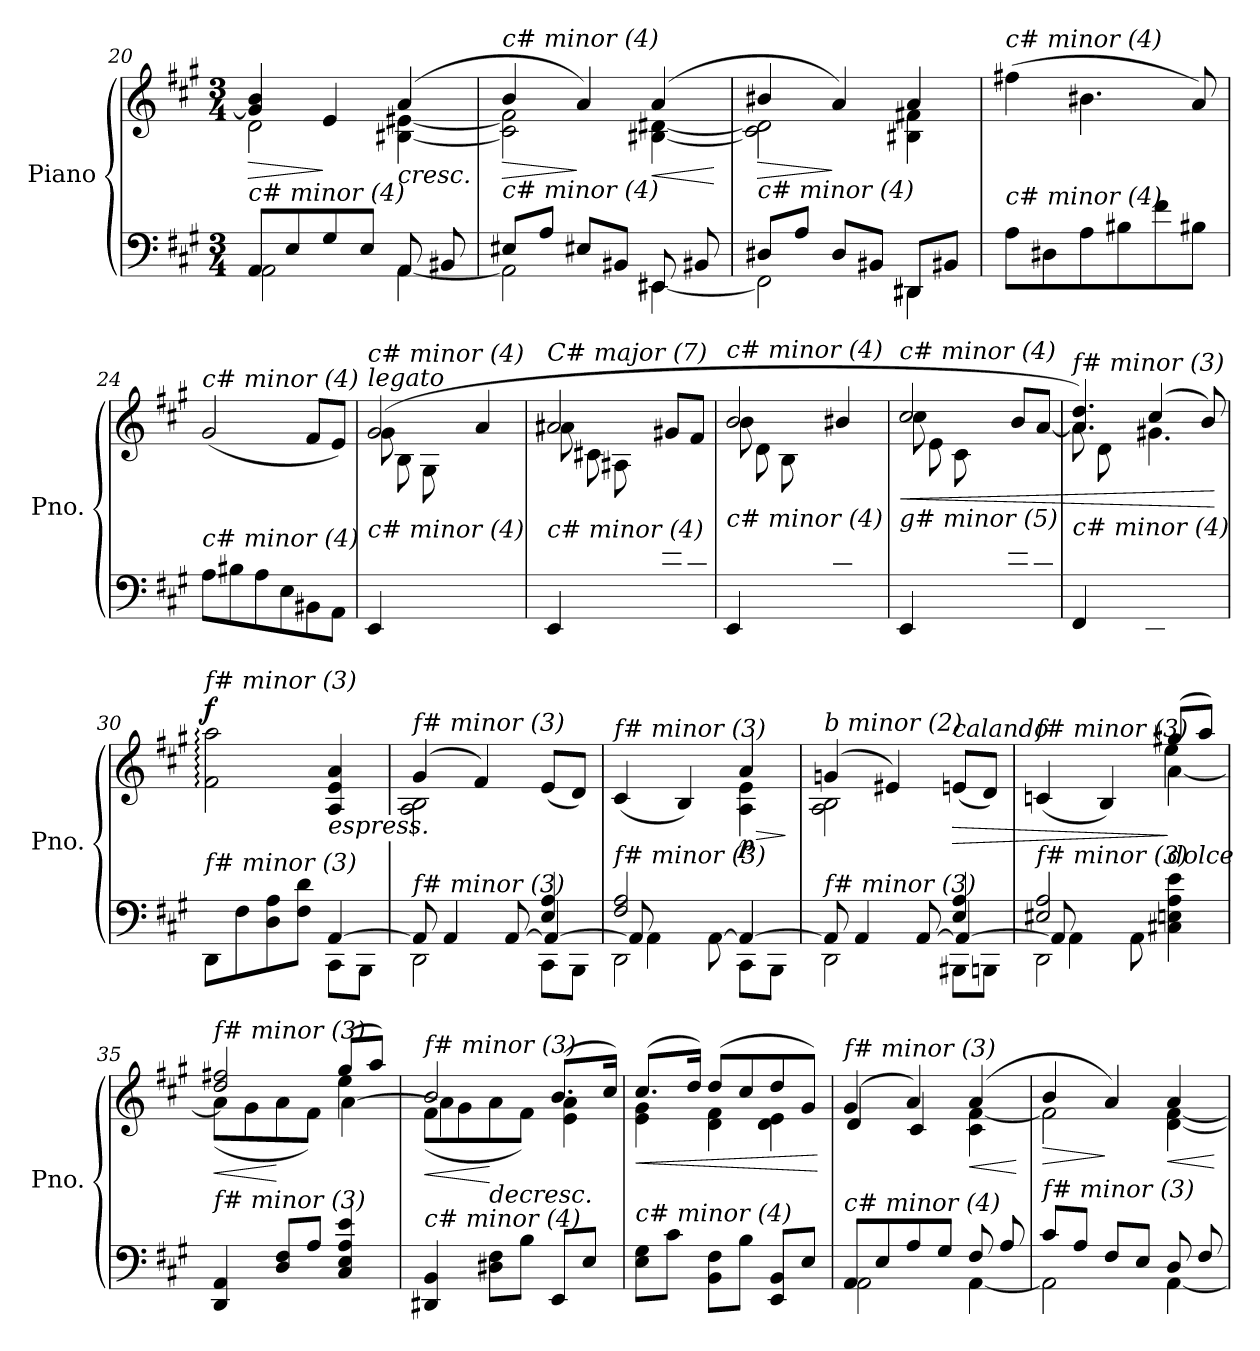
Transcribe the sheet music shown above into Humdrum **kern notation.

**kern	**kern	**dynam
*part1	*part1	*part1
*staff2	*staff1	*staff1/2
*I"Piano	*	*
*I'Pno.	*	*
!!LO:LB:g=z
*clefF4	*clefG2	*
*k[f#c#g#]	*k[f#c#g#]	*
*M3/4	*M3/4	*
=20	=20	=20
*^	*	*
!	!	!LO:TX:i:t=f# minor (3)	!
!LO:TX:i:t=c# minor (4)	!	!	!
!	!	!	!LO:HP:b
*	*	*^	*
8AA/L	2AA\	4g#/] 4b/	2d\	>
8E/	.	.	.	.
8G#/	.	4e/	.	]
8E/J	.	.	.	.
!	!	!	!	!LO:HP:b
8AA/	[4AA\	(>4a/	[4B#Xi\ [4e#Xi\	<
8BB#Xi/	.	.	.	.
=21	=21	=21	=21	=21
!	!	!LO:TX:i:t=c# minor (4)	!	!
!LO:TX:i:t=c# minor (4)	!	!	!	!
!	!	!	!	!LO:HP:b
8E#Xi/L	2AA\]	4b/	2c\] 2f\]	>
8A/J	.	.	.	.
8E#Xi/L	.	4a/)	.	[ ]
8BB#Xi/J	.	.	.	.
!	!	!	!	!LO:HP:b
8EE#Xi/	[4EE#Xi\	(>4a/	[4B#Xi\ [4d#X\	<
8BB#Xi/	.	.	.	.
*v	*v	*	*	*
*	*v	*v	*
.	.	[
=22	=22	=22
*^	*	*
!	!	!LO:TX:i:t=c# minor (4)	!
!LO:TX:i:t=c# minor (4)	!	!	!
!	!	!	!LO:HP:b
*	*	*^	*
8D#X/L	2FF\]	4b#Xi/	2c\] 2d#\]	>
8A/J	.	.	.	.
8D#/L	.	4a/)	.	]
8BB#Xi/J	.	.	.	.
8DD#X/L	4DD#\	4a/	4B#Xi\ 4f#X\	.
8BB#Xi/J	.	.	.	.
*v	*v	*	*	*
*	*v	*v	*
=23	=23	=23
!	!LO:TX:i:t=c# minor (4)	!
!LO:TX:i:t=c# minor (4)	!	!
8A\L	(>4ff#X\	.
8D#X\	.	.
8A\	4.b#Xi\	.
8B#Xi\	.	.
8f#\	.	.
8B#Xi\J	8a/)	.
=24	=24	=24
!	!LO:TX:i:t=c# minor (4)	!
!LO:TX:i:t=c# minor (4)	!	!
8A\L	(>2g#/	.
8B#Xi\	.	.
8A\	.	.
8E\	.	.
8BB#Xi\	8f#/L	.
8AA\J	8e/J)	.
!!LO:PB:g=z
=25	=25	=25
*^	*^	*
!	!	!LO:TX:a:i:t=legato	!	!
!	!	!LO:TX:i:t=c# minor (4)	!	!
!LO:TX:i:t=c# minor (4)	!	!	!	!
4.ryy	4EE/	(>2g#/	(>8g#\L	.
.	.	.	8B\	.
.	2ryy	.	8G#\	.
8E/	.	.	4.ryy	.
8B#Xi/	.	4a/	.	.
8A/J)	.	.	.	.
=26	=26	=26	=26	=26
!	!	!LO:TX:i:t=C# major (7)	!	!
!LO:TX:i:t=c# minor (4)	!	!	!	!
4.ryy	4EE/	2a#X/	(>8a#\L	.
.	.	.	8c#X\	.
.	2ryy	.	8A#X\	.
8E/	.	.	4.ryy	.
8e/	.	8g#X/L	.	.
8c#/J)	.	8f#/J	.	.
=27	=27	=27	=27	=27
!	!	!LO:TX:i:t=c# minor (4)	!	!
!LO:TX:i:t=c# minor (4)	!	!	!	!
4.ryy	4EE/	2b/	(>8b\L	.
.	.	.	8d\	.
.	2ryy	.	8B\	.
8E/	.	.	4.ryy	.
8d#X/	.	4b#X/	.	.
8B#X/J)	.	.	.	.
=28	=28	=28	=28	=28
!	!	!LO:TX:i:t=c# minor (4)	!	!
!LO:TX:i:t=g# minor (5)	!	!	!	!
!	!	!	!	!LO:HP:b
4.ryy	4EE/	2cc#/	(>8cc#\L	<
.	.	.	8e\	.
.	2ryy	.	8c#\	.
8E/	.	.	4.ryy	.
8f##Xi/	.	8b/L	.	.
8c#/J)	.	[8a/J	.	.
!!LO:LB:g=z
=29	=29	=29	=29	=29
*	*	*	*^	*
!	!	!LO:TX:i:t=f# minor (3)	!	!	!
!LO:TX:i:t=c# minor (4)	!	!	!	!	!
4FF#/	4ryy	4.a/] 4.dd/)	4.ryy	(<8a\L	.
.	.	.	.	8d\	.
2ryy	8A/	.	.	2ryy	.
.	8EE/	(>4cc#/	4.g#X\	.	.
.	8E/	.	.	.	.
.	8G#X/J)	8b/)	.	.	.
*v	*v	*	*	*	*
*	*v	*v	*v	*
.	.	[
=30	=30	=30
*^	*^	*
*	*^	*	*	*
!	!	!	!LO:TX:i:t=f# minor (3)	!	!
!LO:TX:i:t=f# minor (3)	!	!	!	!	!
!	!	!	!	!	!LO:DY:a
2ryy	8DD\L	2ryy	2f#\: 2aa\:	2ryy	f
.	8F#\	.	.	.	.
.	8D\ 8A\	.	.	.	.
.	8F#\ 8d\J	.	.	.	.
!	!	!	!LO:TX:b:i:t=espress.	!	!
4ryy	8CC#\L	[4AA/	4A/ 4e/ 4a/	4ryy	.
.	8BBB\J	.	.	.	.
=31	=31	=31	=31	=31	=31
!	!	!	!LO:TX:i:t=f# minor (3)	!	!
!LO:TX:i:t=f# minor (3)	!	!	!	!	!
2ryy	2DD\	8AA/]	(>4g#/	2A\ 2B\	.
.	.	4AA/	.	.	.
.	.	.	4f#/)	.	.
.	.	[8AA/	.	.	.
4E/ 4A/	8CC#\L	4AA/_	(>8e/L	4ryy	.
.	8BBB\J	.	8d/J)	.	.
=32	=32	=32	=32	=32	=32
!	!	!	!LO:TX:i:t=f# minor (3)	!	!
!LO:TX:i:t=f# minor (3)	!	!	!	!	!
2F#/ 2A/	2DD\	8AA/]	(>4c#/	2ryy	.
.	.	4AA\	.	.	.
.	.	.	4B/)	.	.
.	.	[8AA\	.	.	.
!	!	!	!	!	!LO:HP:b
!	!	!	!	!	!LO:DY:n=1:b
4ryy	8CC#\L	4AA/_	4a/	4A\ 4e\	> p
.	8BBB\J	.	.	.	.
*v	*v	*v	*	*	*
*	*v	*v	*
.	.	]
=33	=33	=33
*^	*^	*
*	*^	*	*	*
!	!	!	!LO:TX:i:t=b minor (2)	!	!
!LO:TX:i:t=f# minor (3)	!	!	!	!	!
2ryy	2DD\	8AA/]	(>4gn/	2A\ 2B\	.
.	.	4AA/	.	.	.
.	.	.	4e#Xi/)	.	.
.	.	[8AA/	.	.	.
!	!	!	!LO:TX:a:i:t=calando	!	!
!	!	!	!	!	!LO:HP:b
4E/ 4A/	8BBB#Xi\L	4AA/_	(>8e/L	4ryy	>
.	8BBB\J	.	8d/J)	.	.
!!LO:LB:g=z
=34	=34	=34	=34	=34	=34
*	*	*	*	*^	*
!	!	!	!LO:TX:i:t=f# minor (3)	!	!	!
!LO:TX:i:t=f# minor (3)	!	!	!	!	!	!
2E#Xi/ 2A/	2DD\	8AA/]	(>4cnj/	2ryy	2ryy	.
.	.	4AA\	.	.	.	.
.	.	.	4B/)	.	.	.
.	.	8AA\	.	.	.	.
!	!	!	!LO:TX:b:i:t=dolce	!	!	!
4ryy	4C#X\ 4E\ 4A\ 4e\	4ryy	(>8gg#X/L	[4a\	4ee\	]
.	.	.	8aa/J)	.	.	.
*	*v	*v	*	*	*	*
=35	=35	=35	=35	=35	=35
!	!	!LO:TX:i:t=f# minor (3)	!	!	!
!LO:TX:i:t=f# minor (3)	!	!	!	!	!
!	!	!	!	!	!LO:HP:b
4DD/ 4AA/	2ryy	2dd/ 2ff#X/	(<8a\L]	2ryy	<
.	.	.	8g#\	.	.
8D/ 8F#/L	.	.	8a\	.	[
8A/J	.	.	8f#\J)	.	.
4C#/ 4E/ 4A/ 4e/	4ryy	(>8gg#/L	4ee\	[4a\	.
.	.	8aa/J)	.	.	.
=36	=36	=36	=36	=36	=36
!	!	!LO:TX:i:t=f# minor (3)	!	!	!
!LO:TX:i:t=c# minor (4)	!	!	!	!	!
!	!	!	!	!	!LO:HP:b
4DD#X/ 4BB/	4ryy	2b/	(<8f#\L	4a\]	<
.	.	.	8g#\	.	.
!	!	!	!	!	!LO:HP:n=1:b
8D#X\ 8F#\L	2ryy	.	8a\	2ryy	[ >
8B\J	.	.	8f#\J)	.	.
8EE/L	.	(>8.b/L	4e\ 4a\	.	.
8E/J	.	.	.	.	.
.	.	16cc#/Jk)	.	.	.
*v	*v	*	*	*	*
*	*v	*v	*v	*
=37	=37	=37
!	!LO:TX:i:t=f# minor (3)	!
!LO:TX:i:t=c# minor (4)	!	!
!	!	!LO:HP:b
*	*^	*
8E\ 8G#\L	(>8.cc#/L	4e\ 4g#\	<
8c#\J	.	.	.
.	16dd/Jk)	.	.
8BB\ 8F#\L	(>8dd/L	4d\ 4f#\	.
8B\J	8cc#/	.	.
8EE/ 8BB/L	8dd/	4d\ 4e\	.
8E/J	8g#/J)	.	.
*	*v	*v	*
.	.	[
!!LO:LB:g=z
=38	=38	=38
*^	*^	*
!	!	!LO:TX:i:t=f# minor (3)	!	!
!LO:TX:i:t=c# minor (4)	!	!	!	!
8AA/L	2AA\	(>4g#/	4d/	.
8E/	.	.	.	.
8A/	.	4a/)	4c#/	.
8G#/J	.	.	.	.
!	!	!	!	!LO:HP:b
8F#/	[4AA\	(>4a/	4c#\ [4f#\	<
8A/	.	.	.	.
*v	*v	*	*	*
*	*v	*v	*
.	.	] [
=39	=39	=39
*^	*	*
!	!	!LO:TX:a:i:t=un poco animato	!
!	!	!LO:TX:i:t=f# minor (3)	!
!LO:TX:i:t=f# minor (3)	!	!	!
!	!	!	!LO:HP:b
*	*	*^	*
8c#/L	2AA\]	4b/	2f#\]	>
8A/J	.	.	.	.
8F#/L	.	4a/)	.	]
8E/J	.	.	.	.
!	!	!	!	!LO:HP:b
8D/	[4AA\	4a/	[4d\ [4f#\	<
8F#/	.	.	.	.
*v	*v	*	*	*
*	*v	*v	*
.	.	[
=	=	=
*-	*-	*-
